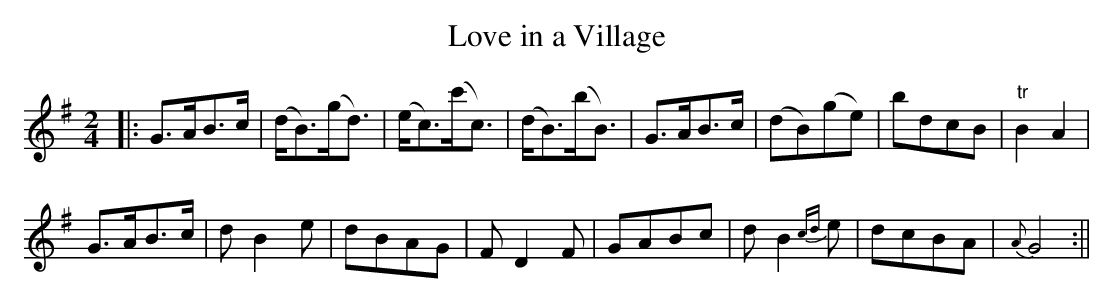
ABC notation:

X:1
T:Love in a Village
M:2/4
L:1/8
K:G>AB>c | d B2 e | dBAG | F D2 F | GABc | d B2 {cd}e | dcBA | {A}G4 :|
|: G>AB>c | (d<B)(g<d) | (e<c)(c'<c) | (d<B)(b<B) | G>AB>c | (dB)(ge) | bdcB | "tr"B2 A2 |
G>AB>c | d B2 e | dBAG | F D2 F | GABc | d B2 {cd}e | dcBA | {A}G4 :||
